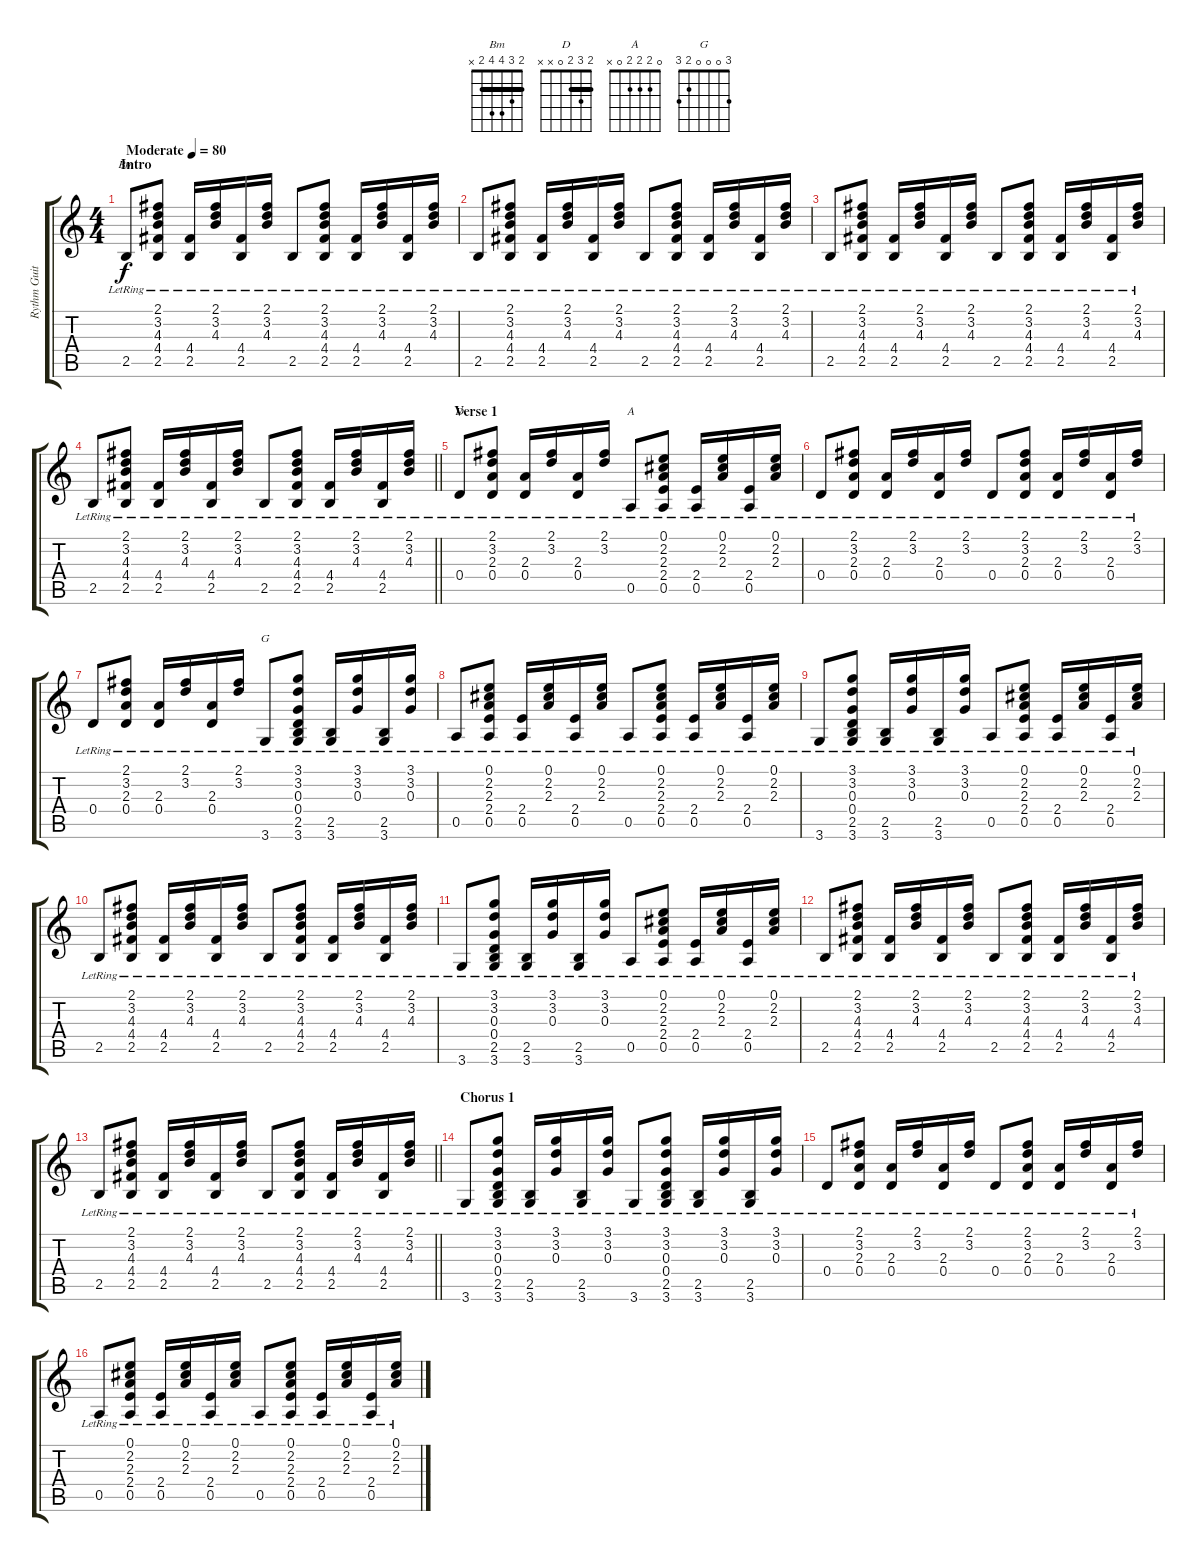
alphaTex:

\track ("Rythm Guitar" "Rythm Guit") {instrument acousticguitarsteel}
\staff {score tabs}
\tuning (E4 B3 G3 D3 A2 E2) {hide}
\chord ("Bm" 2 3 4 4 2 x) {barre 2}
\chord ("D" 2 3 2 0 x x) {barre 2}
\chord ("A" 0 2 2 2 0 x)
\chord ("G" 3 0 0 0 2 3)
\ts (4 4)
\section ("" "Intro")
\tempo (80 "Moderate")
\clef g2
\ks c
2.5{lr}.8{ch "Bm" dy f instrument acousticguitarsteel} (2.1{lr} 3.2{lr} 4.3{lr} 4.4{lr} 2.5{lr}).8 (4.4{lr} 2.5{lr}).16 (2.1{lr} 3.2{lr} 4.3).16 (4.4{lr} 2.5{lr}).16 (2.1{lr} 3.2{lr} 4.3).16 2.5{lr}.8 (2.1{lr} 3.2{lr} 4.3{lr} 4.4{lr} 2.5{lr}).8 (4.4{lr} 2.5{lr}).16 (2.1{lr} 3.2{lr} 4.3).16 (4.4{lr} 2.5{lr}).16 (2.1{lr} 3.2{lr} 4.3).16 |
2.5{lr}.8 (2.1{lr} 3.2{lr} 4.3{lr} 4.4{lr} 2.5{lr}).8 (4.4{lr} 2.5{lr}).16 (2.1{lr} 3.2{lr} 4.3).16 (4.4{lr} 2.5{lr}).16 (2.1{lr} 3.2{lr} 4.3).16 2.5{lr}.8 (2.1{lr} 3.2{lr} 4.3{lr} 4.4{lr} 2.5{lr}).8 (4.4{lr} 2.5{lr}).16 (2.1{lr} 3.2{lr} 4.3).16 (4.4{lr} 2.5{lr}).16 (2.1{lr} 3.2{lr} 4.3).16 |
2.5{lr}.8 (2.1{lr} 3.2{lr} 4.3{lr} 4.4{lr} 2.5{lr}).8 (4.4{lr} 2.5{lr}).16 (2.1{lr} 3.2{lr} 4.3).16 (4.4{lr} 2.5{lr}).16 (2.1{lr} 3.2{lr} 4.3).16 2.5{lr}.8 (2.1{lr} 3.2{lr} 4.3{lr} 4.4{lr} 2.5{lr}).8 (4.4{lr} 2.5{lr}).16 (2.1{lr} 3.2{lr} 4.3).16 (4.4{lr} 2.5{lr}).16 (2.1{lr} 3.2{lr} 4.3).16 |
\barLineRight lightlight
2.5{lr}.8 (2.1{lr} 3.2{lr} 4.3{lr} 4.4{lr} 2.5{lr}).8 (4.4{lr} 2.5{lr}).16 (2.1{lr} 3.2{lr} 4.3).16 (4.4{lr} 2.5{lr}).16 (2.1{lr} 3.2{lr} 4.3).16 2.5{lr}.8 (2.1{lr} 3.2{lr} 4.3{lr} 4.4{lr} 2.5{lr}).8 (4.4{lr} 2.5{lr}).16 (2.1{lr} 3.2{lr} 4.3).16 (4.4{lr} 2.5{lr}).16 (2.1{lr} 3.2{lr} 4.3).16 |
\section ("" "Verse 1")
0.4{lr}.8{ch "D"} (2.1{lr} 3.2{lr} 2.3{lr} 0.4{lr}).8 (2.3{lr} 0.4{lr}).16 (2.1{lr} 3.2{lr}).16 (2.3{lr} 0.4{lr}).16 (2.1{lr} 3.2{lr}).16 0.5{lr}.8{ch "A"} (0.1{lr} 2.2{lr} 2.3{lr} 2.4{lr} 0.5{lr}).8 (2.4{lr} 0.5{lr}).16 (0.1{lr} 2.2{lr} 2.3{lr}).16 (2.4{lr} 0.5{lr}).16 (0.1{lr} 2.2{lr} 2.3{lr}).16 |
0.4{lr}.8 (2.1{lr} 3.2{lr} 2.3{lr} 0.4{lr}).8 (2.3{lr} 0.4{lr}).16 (2.1{lr} 3.2{lr}).16 (2.3{lr} 0.4{lr}).16 (2.1{lr} 3.2{lr}).16 0.4{lr}.8 (2.1{lr} 3.2{lr} 2.3{lr} 0.4{lr}).8 (2.3{lr} 0.4{lr}).16 (2.1{lr} 3.2{lr}).16 (2.3{lr} 0.4{lr}).16 (2.1{lr} 3.2{lr}).16 |
0.4{lr}.8 (2.1{lr} 3.2{lr} 2.3{lr} 0.4{lr}).8 (2.3{lr} 0.4{lr}).16 (2.1{lr} 3.2{lr}).16 (2.3{lr} 0.4{lr}).16 (2.1{lr} 3.2{lr}).16 3.6{lr}.8{ch "G"} (3.1{lr} 3.2{lr} 0.3{lr} 0.4{lr} 2.5{lr} 3.6{lr}).8 (2.5{lr} 3.6{lr}).16 (3.1{lr} 3.2{lr} 0.3{lr}).16 (2.5{lr} 3.6{lr}).16 (3.1{lr} 3.2{lr} 0.3{lr}).16 |
0.5{lr}.8 (0.1{lr} 2.2{lr} 2.3{lr} 2.4{lr} 0.5{lr}).8 (2.4{lr} 0.5{lr}).16 (0.1{lr} 2.2{lr} 2.3{lr}).16 (2.4{lr} 0.5{lr}).16 (0.1{lr} 2.2{lr} 2.3{lr}).16 0.5{lr}.8 (0.1{lr} 2.2{lr} 2.3{lr} 2.4{lr} 0.5{lr}).8 (2.4{lr} 0.5{lr}).16 (0.1{lr} 2.2{lr} 2.3{lr}).16 (2.4{lr} 0.5{lr}).16 (0.1{lr} 2.2{lr} 2.3{lr}).16 |
3.6{lr}.8 (3.1{lr} 3.2{lr} 0.3{lr} 0.4{lr} 2.5{lr} 3.6{lr}).8 (2.5{lr} 3.6{lr}).16 (3.1{lr} 3.2{lr} 0.3{lr}).16 (2.5{lr} 3.6{lr}).16 (3.1{lr} 3.2{lr} 0.3{lr}).16 0.5{lr}.8 (0.1{lr} 2.2{lr} 2.3{lr} 2.4{lr} 0.5{lr}).8 (2.4{lr} 0.5{lr}).16 (0.1{lr} 2.2{lr} 2.3{lr}).16 (2.4{lr} 0.5{lr}).16 (0.1{lr} 2.2{lr} 2.3{lr}).16 |
2.5{lr}.8 (2.1{lr} 3.2{lr} 4.3{lr} 4.4{lr} 2.5{lr}).8 (4.4{lr} 2.5{lr}).16 (2.1{lr} 3.2{lr} 4.3).16 (4.4{lr} 2.5{lr}).16 (2.1{lr} 3.2{lr} 4.3).16 2.5{lr}.8 (2.1{lr} 3.2{lr} 4.3{lr} 4.4{lr} 2.5{lr}).8 (4.4{lr} 2.5{lr}).16 (2.1{lr} 3.2{lr} 4.3).16 (4.4{lr} 2.5{lr}).16 (2.1{lr} 3.2{lr} 4.3).16 |
3.6{lr}.8 (3.1{lr} 3.2{lr} 0.3{lr} 0.4{lr} 2.5{lr} 3.6{lr}).8 (2.5{lr} 3.6{lr}).16 (3.1{lr} 3.2{lr} 0.3{lr}).16 (2.5{lr} 3.6{lr}).16 (3.1{lr} 3.2{lr} 0.3{lr}).16 0.5{lr}.8 (0.1{lr} 2.2{lr} 2.3{lr} 2.4{lr} 0.5{lr}).8 (2.4{lr} 0.5{lr}).16 (0.1{lr} 2.2{lr} 2.3{lr}).16 (2.4{lr} 0.5{lr}).16 (0.1{lr} 2.2{lr} 2.3{lr}).16 |
2.5{lr}.8 (2.1{lr} 3.2{lr} 4.3{lr} 4.4{lr} 2.5{lr}).8 (4.4{lr} 2.5{lr}).16 (2.1{lr} 3.2{lr} 4.3).16 (4.4{lr} 2.5{lr}).16 (2.1{lr} 3.2{lr} 4.3).16 2.5{lr}.8 (2.1{lr} 3.2{lr} 4.3{lr} 4.4{lr} 2.5{lr}).8 (4.4{lr} 2.5{lr}).16 (2.1{lr} 3.2{lr} 4.3).16 (4.4{lr} 2.5{lr}).16 (2.1{lr} 3.2{lr} 4.3).16 |
\barLineRight lightlight
2.5{lr}.8 (2.1{lr} 3.2{lr} 4.3{lr} 4.4{lr} 2.5{lr}).8 (4.4{lr} 2.5{lr}).16 (2.1{lr} 3.2{lr} 4.3).16 (4.4{lr} 2.5{lr}).16 (2.1{lr} 3.2{lr} 4.3).16 2.5{lr}.8 (2.1{lr} 3.2{lr} 4.3{lr} 4.4{lr} 2.5{lr}).8 (4.4{lr} 2.5{lr}).16 (2.1{lr} 3.2{lr} 4.3).16 (4.4{lr} 2.5{lr}).16 (2.1{lr} 3.2{lr} 4.3).16 |
\section ("" "Chorus 1")
3.6{lr}.8 (3.1{lr} 3.2{lr} 0.3{lr} 0.4{lr} 2.5{lr} 3.6{lr}).8 (2.5{lr} 3.6{lr}).16 (3.1{lr} 3.2{lr} 0.3{lr}).16 (2.5{lr} 3.6{lr}).16 (3.1{lr} 3.2{lr} 0.3{lr}).16 3.6{lr}.8 (3.1{lr} 3.2{lr} 0.3{lr} 0.4{lr} 2.5{lr} 3.6{lr}).8 (2.5{lr} 3.6{lr}).16 (3.1{lr} 3.2{lr} 0.3{lr}).16 (2.5{lr} 3.6{lr}).16 (3.1{lr} 3.2{lr} 0.3{lr}).16 |
0.4{lr}.8 (2.1{lr} 3.2{lr} 2.3{lr} 0.4{lr}).8 (2.3{lr} 0.4{lr}).16 (2.1{lr} 3.2{lr}).16 (2.3{lr} 0.4{lr}).16 (2.1{lr} 3.2{lr}).16 0.4{lr}.8 (2.1{lr} 3.2{lr} 2.3{lr} 0.4{lr}).8 (2.3{lr} 0.4{lr}).16 (2.1{lr} 3.2{lr}).16 (2.3{lr} 0.4{lr}).16 (2.1{lr} 3.2{lr}).16 |
0.5{lr}.8 (0.1{lr} 2.2{lr} 2.3{lr} 2.4{lr} 0.5{lr}).8 (2.4{lr} 0.5{lr}).16 (0.1{lr} 2.2{lr} 2.3{lr}).16 (2.4{lr} 0.5{lr}).16 (0.1{lr} 2.2{lr} 2.3{lr}).16 0.5{lr}.8 (0.1{lr} 2.2{lr} 2.3{lr} 2.4{lr} 0.5{lr}).8 (2.4{lr} 0.5{lr}).16 (0.1{lr} 2.2{lr} 2.3{lr}).16 (2.4{lr} 0.5{lr}).16 (0.1{lr} 2.2{lr} 2.3{lr}).16
